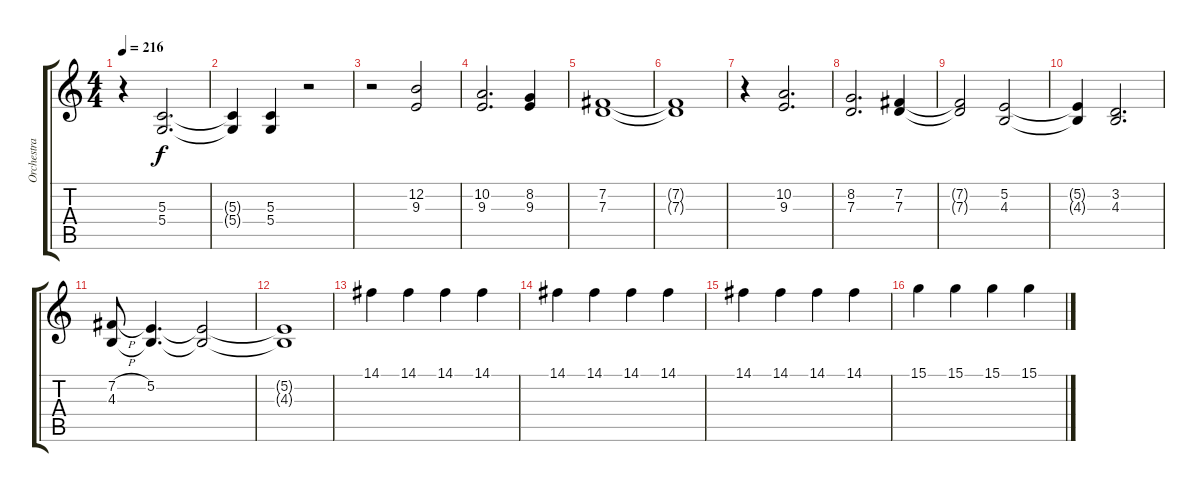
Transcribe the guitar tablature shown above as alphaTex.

\track ("Orchestra" "Orchestra") {instrument stringensemble1}
\staff {score tabs}
\tuning (E4 B3 G3 D3 A2 E2) {hide}
\ts (4 4)
\tempo 216
\clef g2
\ks c
r.4{dy f} (5.3 5.4).2{d} |
(5.3{t} 5.4{t}).4 (5.3 5.4).4 r.2 |
r.2 (12.2 9.3).2 |
(10.2 9.3).2{d} (8.2 9.3).4 |
(7.2 7.3).1 |
(7.2{t} 7.3{t}).1 |
r.4 (10.2 9.3).2{d} |
(8.2 7.3).2{d} (7.2 7.3).4 |
(7.2{t} 7.3{t}).2 (5.2 4.3).2 |
(5.2{t} 4.3{t}).4 (3.2 4.3).2{d} |
(7.2{h} 4.3).8 (5.2 4.3{t}).4{d} (5.2{t} 4.3{t}).2 |
(5.2{t} 4.3{t}).1 |
14.1.4 14.1.4 14.1.4 14.1.4 |
14.1.4 14.1.4 14.1.4 14.1.4 |
14.1.4 14.1.4 14.1.4 14.1.4 |
15.1.4 15.1.4 15.1.4 15.1.4
